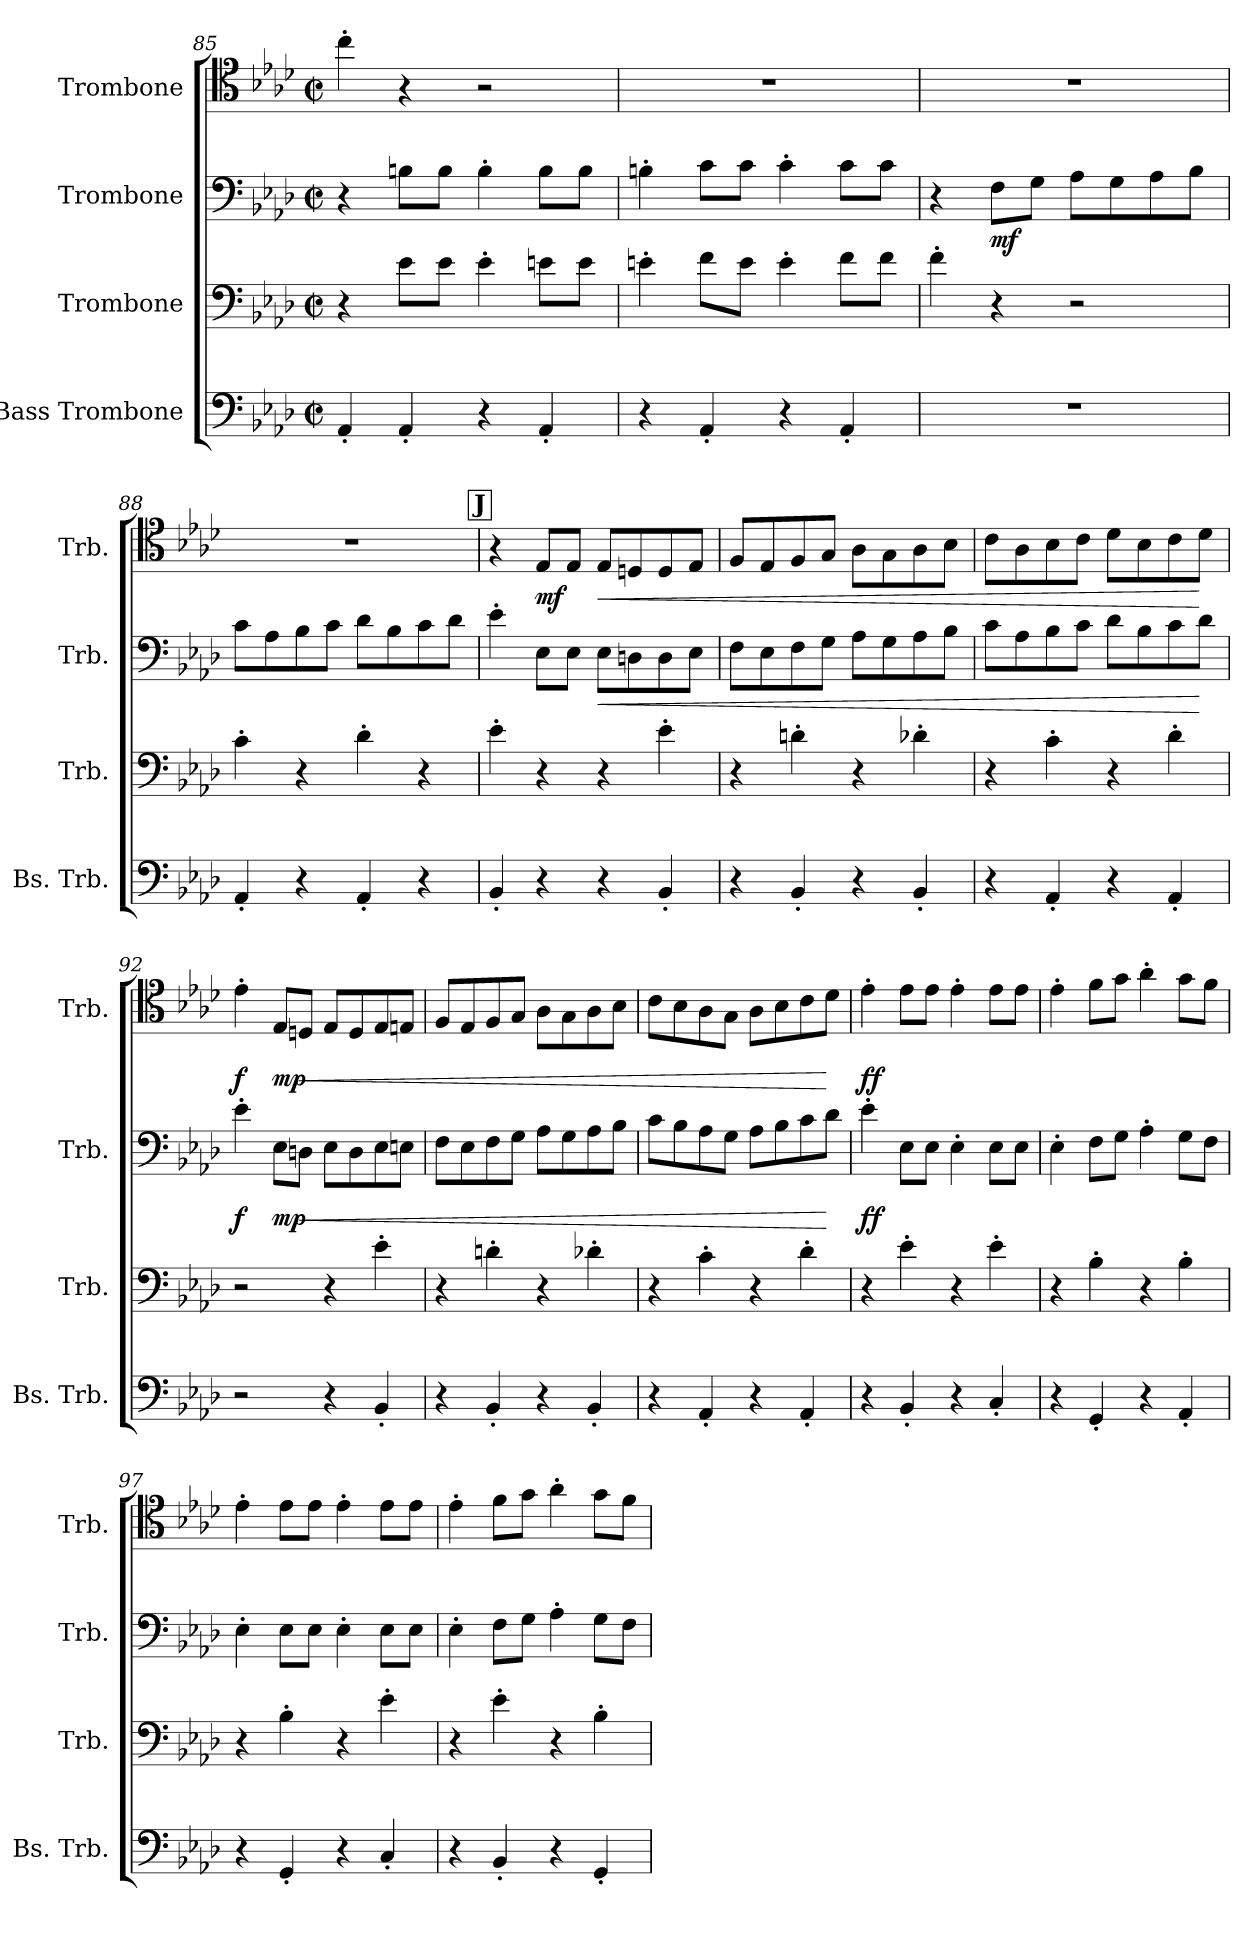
**kern	**kern	**kern	**dynam	**kern	**dynam
*part4	*part3	*part2	*part2	*part1	*part1
*staff4	*staff3	*staff2	*staff2	*staff1	*staff1
*I"Bass Trombone	*I"Trombone	*I"Trombone	*	*I"Trombone	*
*I'Bs. Trb.	*I'Trb.	*I'Trb.	*	*I'Trb.	*
*clefF4	*clefF4	*clefF4	*	*clefC4	*
*k[b-e-a-d-]	*k[b-e-a-d-]	*k[b-e-a-d-]	*	*k[b-e-a-d-]	*
*M2/2	*M2/2	*M2/2	*	*M2/2	*
*met(c|)	*met(c|)	*met(c|)	*	*met(c|)	*
=85	=85	=85	=85	=85	=85
4AA-'/	4r	4r	.	4cc'\	.
4AA-'/	8e-\L	8Bn\L	.	4r	.
.	8e-\J	8B\J	.	.	.
4r	4e-'\	4B'\	.	2r	.
4AA-'/	8en\L	8B\L	.	.	.
.	8e\J	8B\J	.	.	.
=86	=86	=86	=86	=86	=86
4r	4en'\	4Bn'\	.	1r	.
4AA-'/	8f\L	8c\L	.	.	.
.	8e\J	8c\J	.	.	.
4r	4e'\	4c'\	.	.	.
4AA-'/	8f\L	8c\L	.	.	.
.	8f\J	8c\J	.	.	.
=87	=87	=87	=87	=87	=87
1r	4f'\	4r	.	1r	.
!	!	!	!LO:DY:b	!	!
.	4r	8F\L	mf	.	.
.	.	8G\J	.	.	.
.	2r	8A-\L	.	.	.
.	.	8G\	.	.	.
.	.	8A-\	.	.	.
.	.	8B-\J	.	.	.
=88	=88	=88	=88	=88	=88
4AA-'/	4c'\	8c\L	.	1r	.
.	.	8A-\	.	.	.
4r	4r	8B-\	.	.	.
.	.	8c\J	.	.	.
4AA-'/	4d-'\	8d-\L	.	.	.
.	.	8B-\	.	.	.
4r	4r	8c\	.	.	.
.	.	8d-\J	.	.	.
!!LO:REH:place=s1:a:fs=14:t=J
=89	=89	=89	=89	=89	=89
4BB-'/	4e-'\	4e-'\	.	4r	.
!	!	!	!	!	!LO:DY:b
4r	4r	8E-\L	.	8E-/L	mf
.	.	8E-\J	.	8E-/J	.
!	!	!	!LO:HP:b	!	!LO:HP:b
4r	4r	8E-\L	<	8E-/L	<
.	.	8Dn\	.	8Dn/	.
4BB-'/	4e-'\	8D\	.	8D/	.
.	.	8E-\J	.	8E-/J	.
!!LO:PB:g=z
=90	=90	=90	=90	=90	=90
4r	4r	8F\L	.	8F/L	.
.	.	8E-\	.	8E-/	.
4BB-'/	4dn'\	8F\	.	8F/	.
.	.	8G\J	.	8G/J	.
4r	4r	8A-\L	.	8A-\L	.
.	.	8G\	.	8G\	.
4BB-'/	4d-X'\	8A-\	.	8A-\	.
.	.	8B-\J	.	8B-\J	.
=91	=91	=91	=91	=91	=91
4r	4r	8c\L	.	8c\L	.
.	.	8A-\	.	8A-\	.
4AA-'/	4c'\	8B-\	.	8B-\	.
.	.	8c\J	.	8c\J	.
4r	4r	8d-\L	.	8d-\L	.
.	.	8B-\	.	8B-\	.
4AA-'/	4d-'\	8c\	.	8c\	.
.	.	8d-\J	[	8d-\J	[
=92	=92	=92	=92	=92	=92
!	!	!	!LO:DY:b	!	!LO:DY:b
2r	2r	4e-'\	f	4e-'\	f
!	!	!	!LO:DY:b	!	!LO:DY:b
.	.	8E-\L	mp	8E-/L	mp
!	!	!	!LO:HP:b	!	!LO:HP:b
.	.	8Dn\J	<	8Dn/J	<
4r	4r	8E-\L	.	8E-/L	.
.	.	8D\	.	8D/	.
4BB-'/	4e-'\	8E-\	.	8E-/	.
.	.	8En\J	.	8En/J	.
=93	=93	=93	=93	=93	=93
4r	4r	8F\L	.	8F/L	.
.	.	8E-\	.	8E-/	.
4BB-'/	4dn'\	8F\	.	8F/	.
.	.	8G\J	.	8G/J	.
4r	4r	8A-\L	.	8A-\L	.
.	.	8G\	.	8G\	.
4BB-'/	4d-X'\	8A-\	.	8A-\	.
.	.	8B-\J	.	8B-\J	.
=94	=94	=94	=94	=94	=94
4r	4r	8c\L	.	8c\L	.
.	.	8B-\	.	8B-\	.
4AA-'/	4c'\	8A-\	.	8A-\	.
.	.	8G\J	.	8G\J	.
4r	4r	8A-\L	.	8A-\L	.
.	.	8B-\	.	8B-\	.
4AA-'/	4d-'\	8c\	.	8c\	.
.	.	8d-\J	[	8d-\J	[
=95	=95	=95	=95	=95	=95
!	!	!	!LO:DY:b	!	!LO:DY:b
4r	4r	4e-'\	ff	4e-'\	ff
4BB-'/	4e-'\	8E-\L	.	8e-\L	.
.	.	8E-\J	.	8e-\J	.
4r	4r	4E-'\	.	4e-'\	.
4C'/	4e-'\	8E-\L	.	8e-\L	.
.	.	8E-\J	.	8e-\J	.
=96	=96	=96	=96	=96	=96
4r	4r	4E-'\	.	4e-'\	.
4GG'/	4B-'\	8F\L	.	8f\L	.
.	.	8G\J	.	8g\J	.
4r	4r	4A-'\	.	4a-'\	.
4AA-'/	4B-'\	8G\L	.	8g\L	.
.	.	8F\J	.	8f\J	.
!!LO:LB:g=z
=97	=97	=97	=97	=97	=97
4r	4r	4E-'\	.	4e-'\	.
4GG'/	4B-'\	8E-\L	.	8e-\L	.
.	.	8E-\J	.	8e-\J	.
4r	4r	4E-'\	.	4e-'\	.
4C'/	4e-'\	8E-\L	.	8e-\L	.
.	.	8E-\J	.	8e-\J	.
=98	=98	=98	=98	=98	=98
4r	4r	4E-'\	.	4e-'\	.
4BB-'/	4e-'\	8F\L	.	8f\L	.
.	.	8G\J	.	8g\J	.
4r	4r	4A-'\	.	4a-'\	.
4GG'/	4B-'\	8G\L	.	8g\L	.
.	.	8F\J	.	8f\J	.
=	=	=	=	=	=
*-	*-	*-	*-	*-	*-
